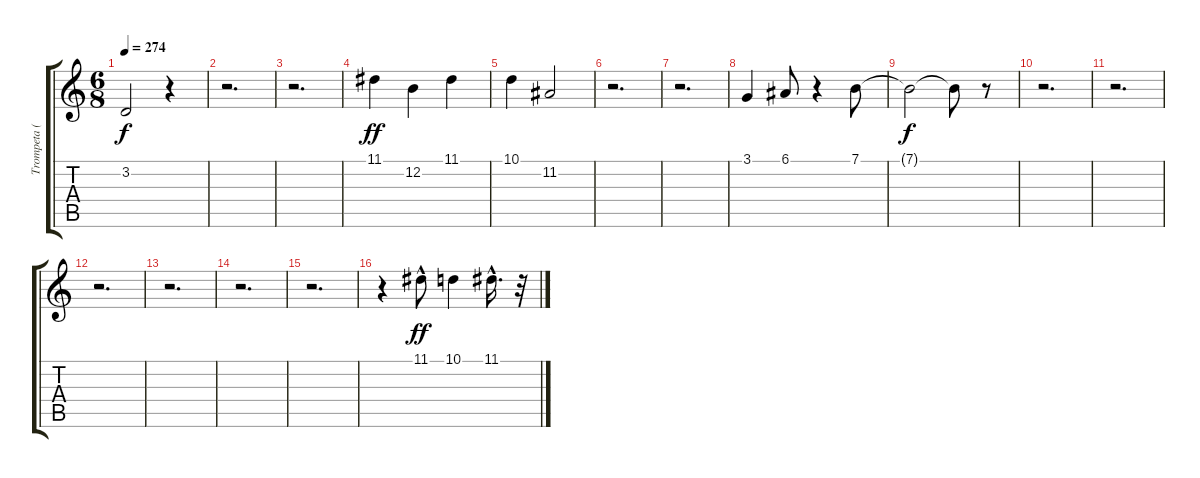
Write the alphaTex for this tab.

\track ("Trompeta (Adornos" "Trompeta (") {instrument trumpet}
\staff {score tabs}
\tuning (E4 B3 G3 D3 A2 E2) {hide}
\ts (6 8)
\tempo 274
\clef g2
\ks c
3.2{t}.2{dy f} r.4 |
r.2{d} |
r.2{d} |
11.1.4{dy ff} 12.2.4 11.1.4 |
10.1.4 11.2.2 |
r.2{d} |
r.2{d} |
3.1.4 6.1.8 r.4 7.1.8 |
7.1{t}.2{dy f} 7.1{t}.8 r.8 |
r.2{d} |
r.2{d} |
r.2{d} |
r.2{d} |
r.2{d} |
r.2{d} |
r.4 11.1{hac}.8{dy ff} 10.1.4 11.1{hac}.16{d} r.32
